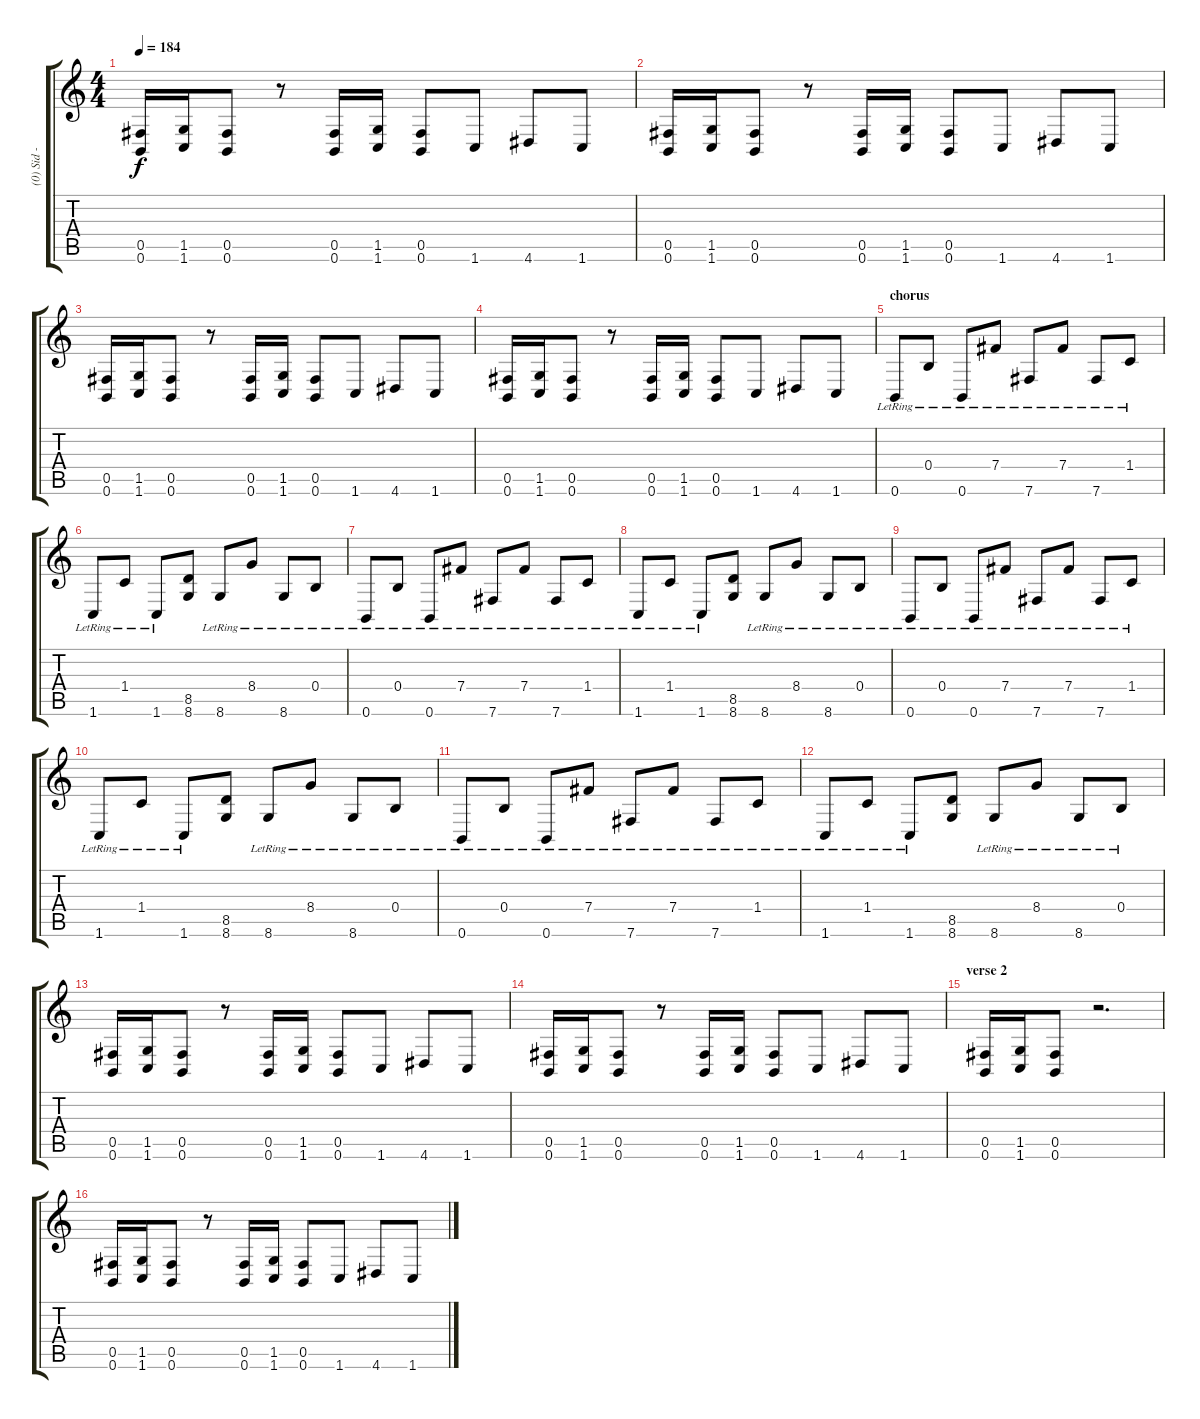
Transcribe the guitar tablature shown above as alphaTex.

\track ("(0) Sid - guitar C#" "(0) Sid - ") {instrument overdrivenguitar}
\staff {score tabs}
\tuning (Db4 Ab3 E3 B2 Gb2 B1) {hide}
\ts (4 4)
\tempo 184
\clef g2
\ks c
(0.5 0.6).16{dy f} (1.5 1.6).16 (0.5 0.6).8 r.8 (0.5 0.6).16 (1.5 1.6).16 (0.5 0.6).8 1.6.8 4.6.8 1.6.8 |
(0.5 0.6).16 (1.5 1.6).16 (0.5 0.6).8 r.8 (0.5 0.6).16 (1.5 1.6).16 (0.5 0.6).8 1.6.8 4.6.8 1.6.8 |
(0.5 0.6).16 (1.5 1.6).16 (0.5 0.6).8 r.8 (0.5 0.6).16 (1.5 1.6).16 (0.5 0.6).8 1.6.8 4.6.8 1.6.8 |
(0.5 0.6).16 (1.5 1.6).16 (0.5 0.6).8 r.8 (0.5 0.6).16 (1.5 1.6).16 (0.5 0.6).8 1.6.8 4.6.8 1.6.8 |
\section ("" "chorus")
0.6{lr}.8 0.4{lr}.8 0.6{lr}.8 7.4{lr}.8 7.6{lr}.8 7.4{lr}.8 7.6{lr}.8 1.4{lr}.8 |
1.6{lr}.8 1.4{lr}.8 1.6{lr}.8 (8.5 8.6).8 8.6{lr}.8 8.4{lr}.8 8.6{lr}.8 0.4{lr}.8 |
0.6{lr}.8 0.4{lr}.8 0.6{lr}.8 7.4{lr}.8 7.6{lr}.8 7.4{lr}.8 7.6{lr}.8 1.4{lr}.8 |
1.6{lr}.8 1.4{lr}.8 1.6{lr}.8 (8.5 8.6).8 8.6{lr}.8 8.4{lr}.8 8.6{lr}.8 0.4{lr}.8 |
0.6{lr}.8 0.4{lr}.8 0.6{lr}.8 7.4{lr}.8 7.6{lr}.8 7.4{lr}.8 7.6{lr}.8 1.4{lr}.8 |
1.6{lr}.8 1.4{lr}.8 1.6{lr}.8 (8.5 8.6).8 8.6{lr}.8 8.4{lr}.8 8.6{lr}.8 0.4{lr}.8 |
0.6{lr}.8 0.4{lr}.8 0.6{lr}.8 7.4{lr}.8 7.6{lr}.8 7.4{lr}.8 7.6{lr}.8 1.4{lr}.8 |
1.6{lr}.8 1.4{lr}.8 1.6{lr}.8 (8.5 8.6).8 8.6{lr}.8 8.4{lr}.8 8.6{lr}.8 0.4{lr}.8 |
(0.5 0.6).16 (1.5 1.6).16 (0.5 0.6).8 r.8 (0.5 0.6).16 (1.5 1.6).16 (0.5 0.6).8 1.6.8 4.6.8 1.6.8 |
(0.5 0.6).16 (1.5 1.6).16 (0.5 0.6).8 r.8 (0.5 0.6).16 (1.5 1.6).16 (0.5 0.6).8 1.6.8 4.6.8 1.6.8 |
\section ("" "verse 2")
(0.5 0.6).16 (1.5 1.6).16 (0.5 0.6).8 r.2{d} |
(0.5 0.6).16 (1.5 1.6).16 (0.5 0.6).8 r.8 (0.5 0.6).16 (1.5 1.6).16 (0.5 0.6).8 1.6.8 4.6.8 1.6.8
